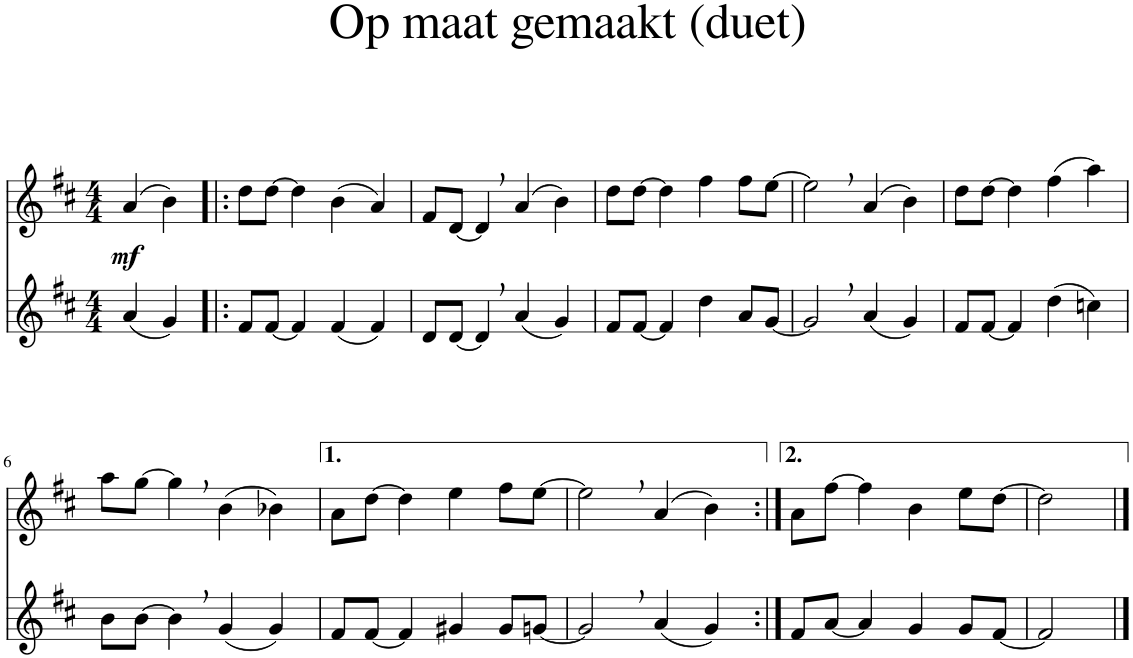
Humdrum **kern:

**kern	**kern	**dynam
*part2	*part1	*part1
*staff2	*staff1	*staff1
*I"Piano	*I"Piano	*
*I'Pno	*I'Pno	*
*clefG2	*clefG2	*
*k[f#c#]	*k[f#c#]	*
*M4/4	*M4/4	*
=	=	=
!	!	!LO:DY:b
(4a/	(4a/	mf
4g/)	4b\)	.
=1!|:	=1!|:	=1!|:
8f#/L	8dd\L	.
[8f#/J	[8dd\J	.
4f#/]	4dd\]	.
(4f#/	(4b\	.
4f#/)	4a/)	.
=2	=2	=2
8d/L	8f#/L	.
[8d/J	[8d/J	.
4d,/]	4d,/]	.
(4a/	(4a/	.
4g/)	4b\)	.
=3	=3	=3
8f#/L	8dd\L	.
[8f#/J	[8dd\J	.
4f#/]	4dd\]	.
4dd\	4ff#\	.
8a/L	8ff#\L	.
[8g/J	[8ee\J	.
=4	=4	=4
2g,/]	2ee,\]	.
(4a/	(4a/	.
4g/)	4b\)	.
=5	=5	=5
8f#/L	8dd\L	.
[8f#/J	[8dd\J	.
4f#/]	4dd\]	.
(4dd\	(4ff#\	.
4ccn\)	4aa\)	.
!!LO:LB:g=z
=6	=6	=6
8b\L	8aa\L	.
[8b\J	[8gg\J	.
4b,\]	4gg,\]	.
(4g/	(4b\	.
4g/)	4b-X\)	.
=7	=7	=7
8f#/L	8a\L	.
[8f#/J	[8dd\J	.
4f#/]	4dd\]	.
4g#X/	4ee\	.
8g#/L	8ff#\L	.
[8gn/J	[8ee\J	.
=8	=8	=8
2g,/]	2ee,\]	.
(4a/	(4a/	.
4g/)	4b\)	.
=9:|!	=9:|!	=9:|!
8f#/L	8a\L	.
[8a/J	[8ff#\J	.
4a/]	4ff#\]	.
4g/	4b\	.
8g/L	8ee\L	.
[8f#/J	[8dd\J	.
=10	=10	=10
2f#/]	2dd\]	.
==	==	==
*-	*-	*-
